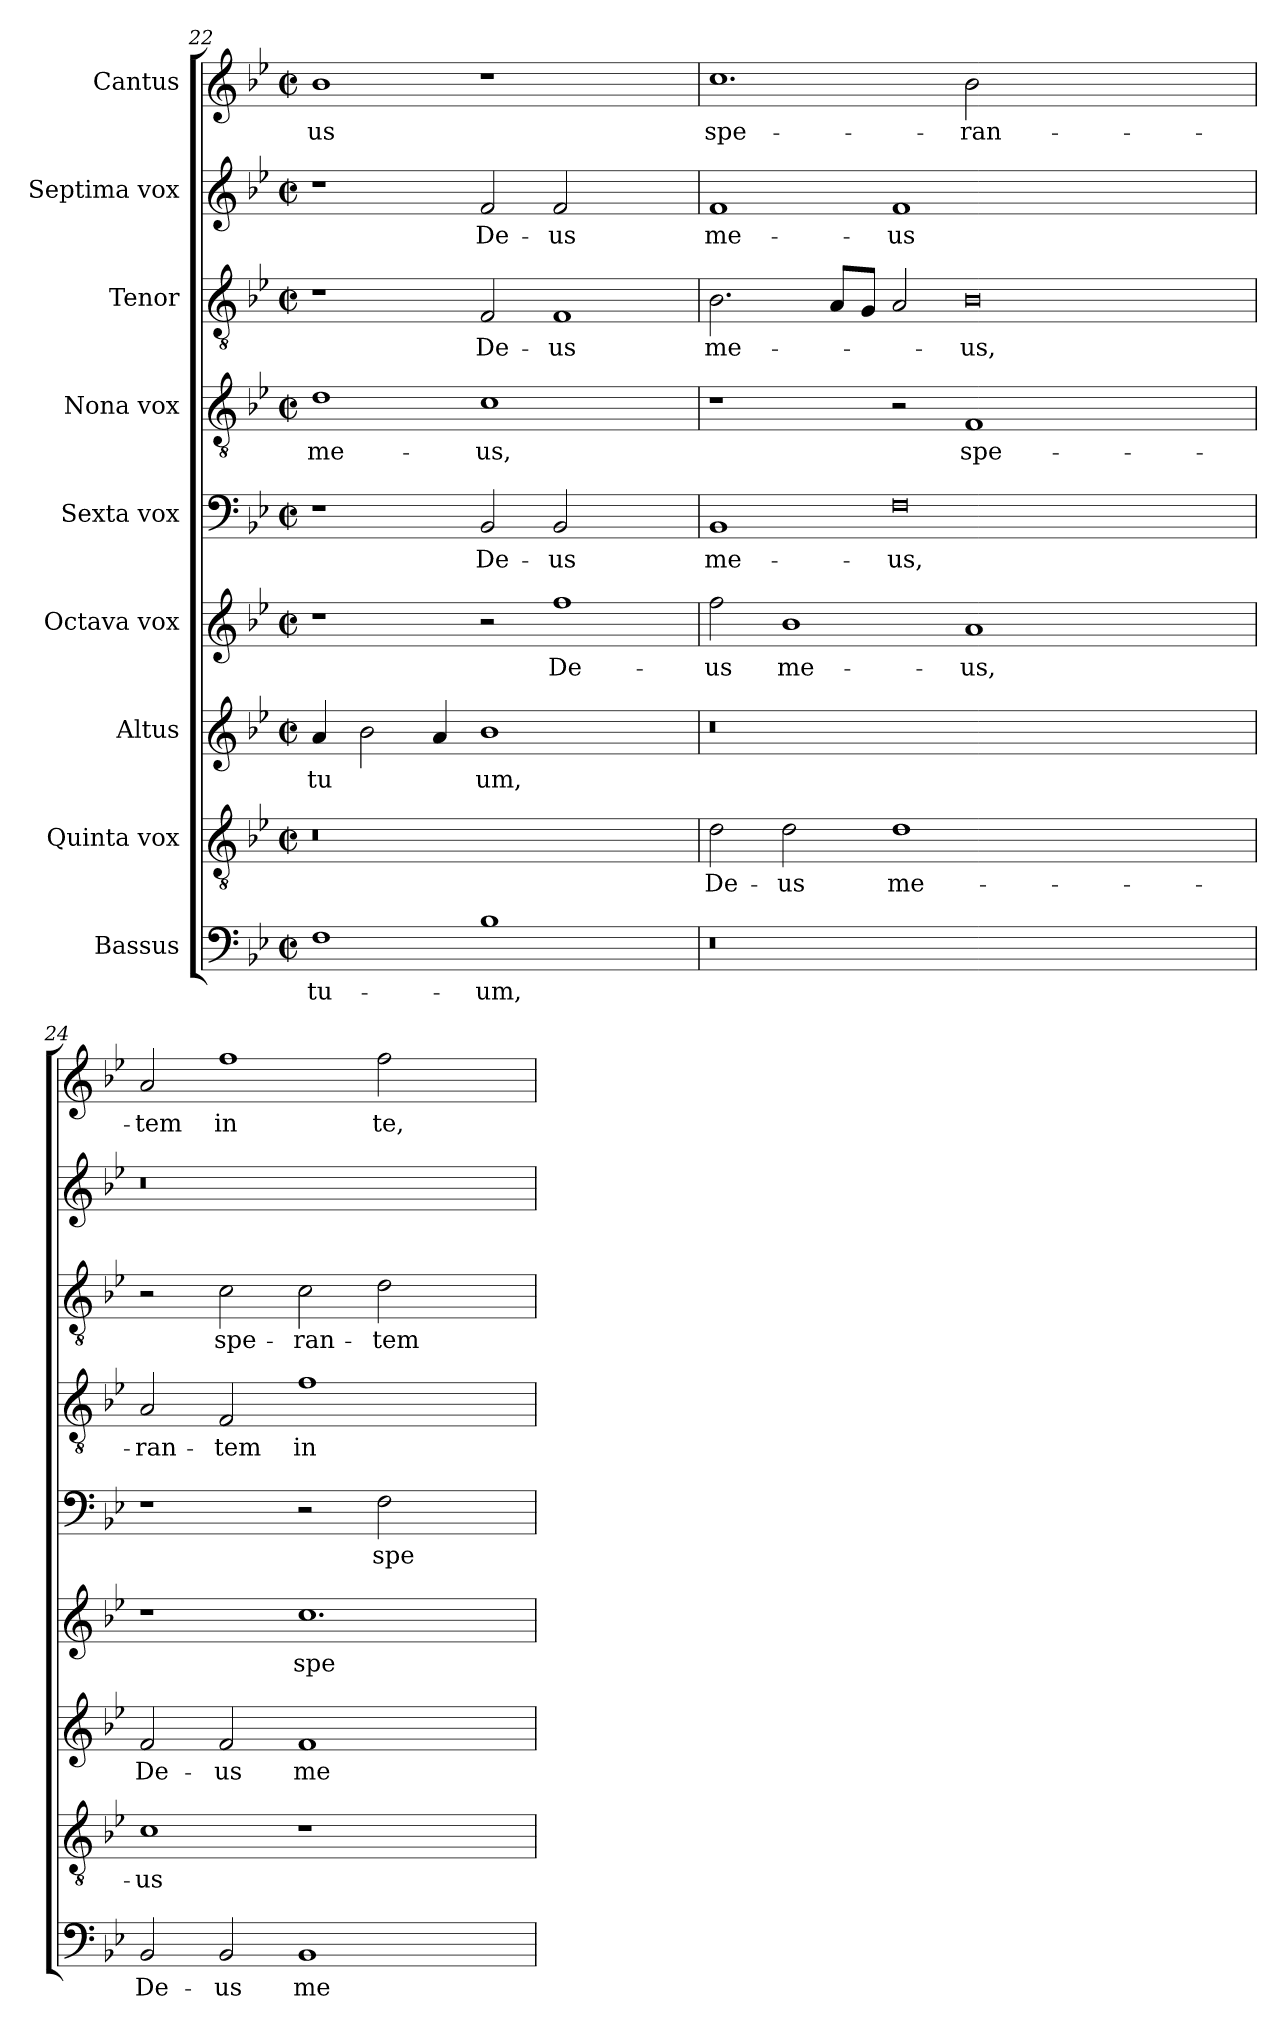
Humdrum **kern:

**kern	**text	**kern	**text	**kern	**text	**kern	**text	**kern	**text	**kern	**text	**kern	**text	**kern	**text	**kern	**text
*part9	*part9	*part8	*part8	*part7	*part7	*part6	*part6	*part5	*part5	*part4	*part4	*part3	*part3	*part2	*part2	*part1	*part1
*staff9	*staff9	*staff8	*staff8	*staff7	*staff7	*staff6	*staff6	*staff5	*staff5	*staff4	*staff4	*staff3	*staff3	*staff2	*staff2	*staff1	*staff1
*I"Bassus	*	*I"Quinta vox	*	*I"Altus	*	*I"Octava vox	*	*I"Sexta vox	*	*I"Nona vox	*	*I"Tenor	*	*I"Septima vox	*	*I"Cantus	*
!!LO:LB:g=z
*clefF4	*	*clefGv2	*	*clefG2	*	*clefG2	*	*clefF4	*	*clefGv2	*	*clefGv2	*	*clefG2	*	*clefG2	*
*k[b-e-]	*	*k[b-e-]	*	*k[b-e-]	*	*k[b-e-]	*	*k[b-e-]	*	*k[b-e-]	*	*k[b-e-]	*	*k[b-e-]	*	*k[b-e-]	*
*B-:	*	*B-:	*	*B-:	*	*B-:	*	*B-:	*	*B-:	*	*B-:	*	*B-:	*	*B-:	*
*M4/2	*	*M4/2	*	*M4/2	*	*M4/2	*	*M4/2	*	*M4/2	*	*M4/2	*	*M4/2	*	*M4/2	*
*met(c|)	*	*met(c|)	*	*met(c|)	*	*met(c|)	*	*met(c|)	*	*met(c|)	*	*met(c|)	*	*met(c|)	*	*met(c|)	*
=22A	=22A	=22A	=22A	=22A	=22A	=22A	=22A	=22A	=22A	=22A	=22A	=22A	=22A	=22A	=22A	=22A	=22A
!	!LO:LY:b	!	!	!	!LO:LY:b	!	!	!	!	!	!LO:LY:b	!	!	!	!	!	!LO:LY:b
*	*	*	*	*	*	*	*	*	*	*^	*	*	*	*	*	*	*
1F	tu-	0r	.	4a	tu	1r	.	1r	.	1d	0ryy	me-	1r	.	1r	.	1b-	-us
.	.	.	.	2b-	.	.	.	.	.	.	.	.	.	.	.	.	.	.
.	.	.	.	4a	.	.	.	.	.	.	.	.	.	.	.	.	.	.
!	!LO:LY:b	!	!	!	!LO:LY:b	!	!	!	!LO:LY:b	!	!	!LO:LY:b	!	!LO:LY:b	!	!LO:LY:b	!	!
1B-	-um,	.	.	1b-	um,	2r	.	2BB-	De-	1c	.	-us,	2F	De-	2f	De-	1r	.
!	!	!	!	!	!	!	!LO:LY:b	!	!LO:LY:b	!	!	!	!	!LO:LY:b	!	!LO:LY:b	!	!
.	.	.	.	.	.	1ff	De-	2BB-	-us	.	.	.	1F	-us	2f	-us	.	.
2ryy	.	2ryy	.	2ryy	.	.	.	2ryy	.	2ryy	2ryy	.	.	.	2ryy	.	2ryy	.
=23A	=23A	=23A	=23A	=23A	=23A	=23A	=23A	=23A	=23A	=23A	=23A	=23A	=23A	=23A	=23A	=23A	=23A	=23A
!	!	!	!LO:LY:b	!	!	!	!LO:LY:b	!	!LO:LY:b	!	!	!	!	!LO:LY:b	!	!LO:LY:b	!	!LO:LY:b
0r	.	2d	De-	0r	.	2ff	-us	1BB-	me-	1r	1ryy	.	2.B-	me-	1f	me-	1.cc	spe-
!	!	!	!LO:LY:b	!	!	!	!LO:LY:b	!	!	!	!	!	!	!	!	!	!	!
.	.	2d	-us	.	.	1b-	me-	.	.	.	.	.	.	.	.	.	.	.
.	.	.	.	.	.	.	.	.	.	.	.	.	8AL	.	.	.	.	.
.	.	.	.	.	.	.	.	.	.	.	.	.	8GJ	.	.	.	.	.
!	!	!	!LO:LY:b	!	!	!	!	!	!LO:LY:b	!	!	!	!	!	!	!LO:LY:b	!	!
.	.	1d	me-	.	.	.	.	0F	-us,	2r	2ryy	.	2A	.	1f	-us	.	.
!	!	!	!	!	!	!	!LO:LY:b	!	!	!	!	!LO:LY:b	!	!LO:LY:b	!	!	!	!LO:LY:b
.	.	.	.	.	.	1a	-us,	.	.	1F	2ryy	spe-	0B-	-us,	.	.	2b-	-ran-
1.ryy	.	1.ryy	.	1.ryy	.	.	.	.	.	.	1ryy	.	.	.	1.ryy	.	1.ryy	.
.	.	.	.	.	.	1ryy	.	.	.	1ryy	.	.	.	.	.	.	.	.
.	.	.	.	.	.	.	.	2ryy	.	.	2ryy	.	.	.	.	.	.	.
=24A	=24A	=24A	=24A	=24A	=24A	=24A	=24A	=24A	=24A	=24A	=24A	=24A	=24A	=24A	=24A	=24A	=24A	=24A
!	!LO:LY:b	!	!LO:LY:b	!	!LO:LY:b	!	!	!	!	!	!	!LO:LY:b	!	!	!	!	!	!LO:LY:b
2BB-	De-	1c	-us	2f	De-	1r	.	1r	.	2A	2ryy	-ran-	2r	.	0r	.	2a	-tem
!	!LO:LY:b	!	!	!	!LO:LY:b	!	!	!	!	!	!	!LO:LY:b	!	!LO:LY:b	!	!	!	!LO:LY:b
2BB-	-us	.	.	2f	-us	.	.	.	.	2F	0ryy	-tem	2c	spe-	.	.	1ff	in
!	!LO:LY:b	!	!	!	!LO:LY:b	!	!LO:LY:b	!	!	!	!	!LO:LY:b	!	!LO:LY:b	!	!	!	!
1BB-	me-	1r	.	1f	me-	1.cc	spe-	2r	.	1f	.	in	2c	-ran-	.	.	.	.
!	!	!	!	!	!	!	!	!	!LO:LY:b	!	!	!	!	!LO:LY:b	!	!	!	!LO:LY:b
.	.	.	.	.	.	.	.	2F	spe-	.	.	.	2d	-tem	.	.	2ff	te,
2ryy	.	2ryy	.	2ryy	.	.	.	2ryy	.	2ryy	.	.	2ryy	.	2ryy	.	2ryy	.
*	*	*	*	*	*	*	*	*	*	*v	*v	*	*	*	*	*	*	*
=	=	=	=	=	=	=	=	=	=	=	=	=	=	=	=	=	=
*-	*-	*-	*-	*-	*-	*-	*-	*-	*-	*-	*-	*-	*-	*-	*-	*-	*-
